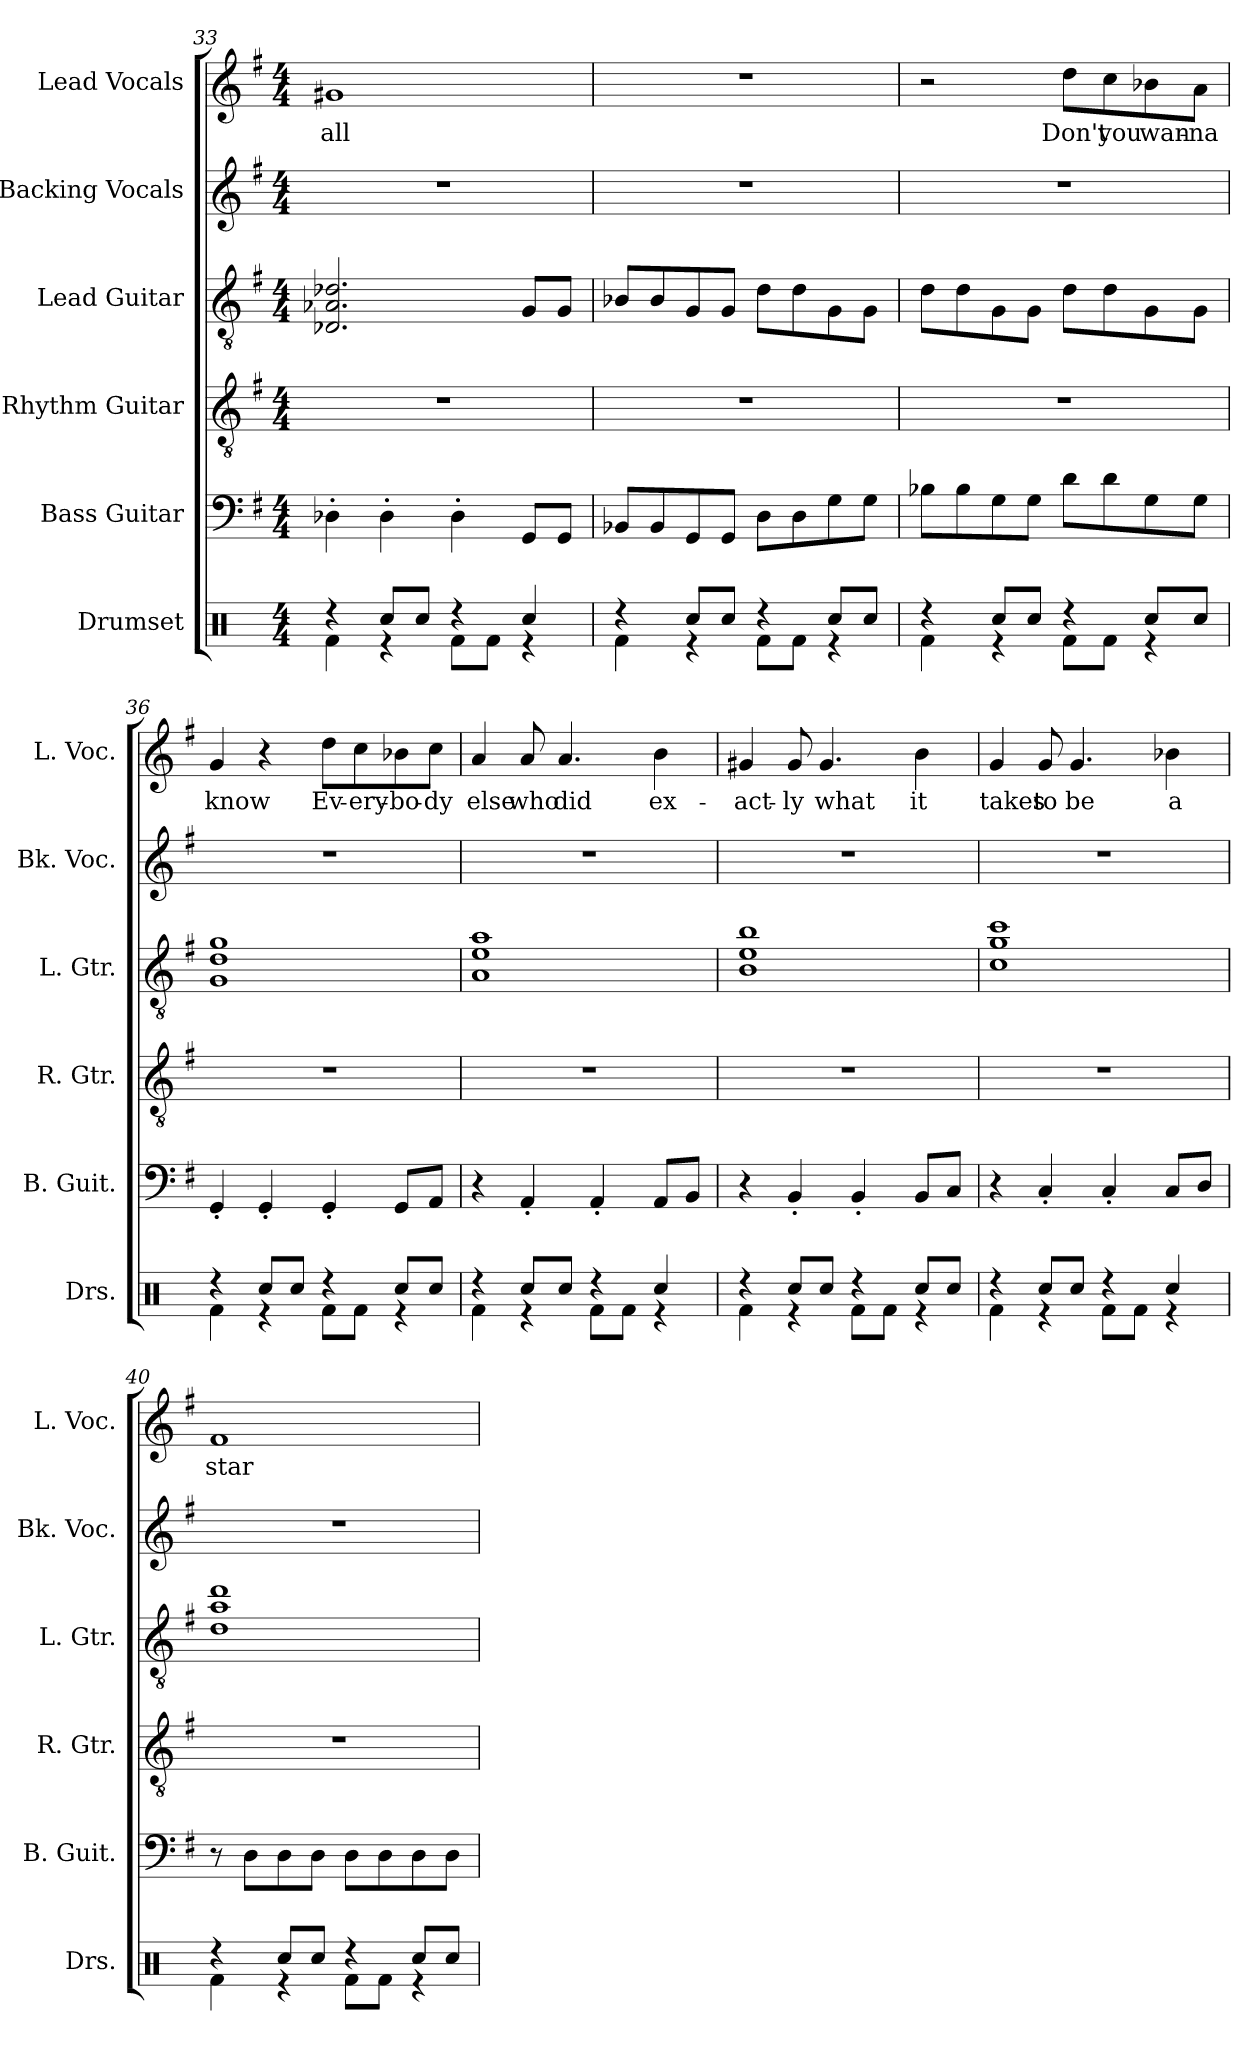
**kern	**kern	**kern	**kern	**kern	**kern	**text
*part6	*part5	*part4	*part3	*part2	*part1	*part1
*staff6	*staff5	*staff4	*staff3	*staff2	*staff1	*staff1
*I"Drumset	*I"Bass Guitar	*I"Rhythm Guitar	*I"Lead Guitar	*I"Backing Vocals	*I"Lead Vocals	*
*I'Drs.	*I'B. Guit.	*I'R. Gtr.	*I'L. Gtr.	*I'Bk. Voc.	*I'L. Voc.	*
!!LO:PB:g=z
*clefX	*clefF4	*clefGv2	*clefGv2	*clefG2	*clefG2	*
*	*ITrd7c12	*	*	*	*	*
*k[]	*k[f#]	*k[f#]	*k[f#]	*k[f#]	*k[f#]	*
*M4/4	*M4/4	*M4/4	*M4/4	*M4/4	*M4/4	*
=33	=33	=33	=33	=33	=33	=33
*^	*	*	*	*	*	*
!	!	!	!	!	!	!	!LO:LY:b
4r	4Rf\	4DD-X'\	1r	2.D-X/ 2.A-X/ 2.d-X/	1r	1g#X	all
8Rcc/L	4r	4DD-'\	.	.	.	.	.
8Rcc/J	.	.	.	.	.	.	.
4r	8Rf\L	4DD-'\	.	.	.	.	.
.	8Rf\J	.	.	.	.	.	.
4Rcc/	4r	8GGG/L	.	8G/L	.	.	.
.	.	8GGG/J	.	8G/J	.	.	.
=34	=34	=34	=34	=34	=34	=34	=34
4r	4Rf\	8BBB-X/L	1r	8B-X/L	1r	1r	.
.	.	8BBB-/	.	8B-/	.	.	.
8Rcc/L	4r	8GGG/	.	8G/	.	.	.
8Rcc/J	.	8GGG/J	.	8G/J	.	.	.
4r	8Rf\L	8DD\L	.	8d\L	.	.	.
.	8Rf\J	8DD\	.	8d\	.	.	.
8Rcc/L	4r	8GG\	.	8G\	.	.	.
8Rcc/J	.	8GG\J	.	8G\J	.	.	.
=35	=35	=35	=35	=35	=35	=35	=35
4r	4Rf\	8BB-X\L	1r	8d\L	1r	2r	.
.	.	8BB-\	.	8d\	.	.	.
8Rcc/L	4r	8GG\	.	8G\	.	.	.
8Rcc/J	.	8GG\J	.	8G\J	.	.	.
!	!	!	!	!	!	!	!LO:LY:b
4r	8Rf\L	8D\L	.	8d\L	.	8dd\L	Don't
!	!	!	!	!	!	!	!LO:LY:b
.	8Rf\J	8D\	.	8d\	.	8cc\	you
!	!	!	!	!	!	!	!LO:LY:b
8Rcc/L	4r	8GG\	.	8G\	.	8b-X\	wan-
!	!	!	!	!	!	!	!LO:LY:b
8Rcc/J	.	8GG\J	.	8G\J	.	8a\J	-na
=36	=36	=36	=36	=36	=36	=36	=36
!	!	!	!	!	!	!	!LO:LY:b
4r	4Rf\	4GGG'/	1r	1G 1d 1g	1r	4g/	know
8Rcc/L	4r	4GGG'/	.	.	.	4r	.
8Rcc/J	.	.	.	.	.	.	.
!	!	!	!	!	!	!	!LO:LY:b
4r	8Rf\L	4GGG'/	.	.	.	8dd\L	Ev-
!	!	!	!	!	!	!	!LO:LY:b
.	8Rf\J	.	.	.	.	8cc\	-ery-
!	!	!	!	!	!	!	!LO:LY:b
8Rcc/L	4r	8GGG/L	.	.	.	8b-X\	-bo-
!	!	!	!	!	!	!	!LO:LY:b
8Rcc/J	.	8AAA/J	.	.	.	8cc\J	-dy
!!LO:LB:g=z
=37	=37	=37	=37	=37	=37	=37	=37
!	!	!	!	!	!	!	!LO:LY:b
4r	4Rf\	4r	1r	1A 1e 1a	1r	4a/	else
!	!	!	!	!	!	!	!LO:LY:b
8Rcc/L	4r	4AAA'/	.	.	.	8a/	who
!	!	!	!	!	!	!	!LO:LY:b
8Rcc/J	.	.	.	.	.	4.a/	did
4r	8Rf\L	4AAA'/	.	.	.	.	.
.	8Rf\J	.	.	.	.	.	.
!	!	!	!	!	!	!	!LO:LY:b
4Rcc/	4r	8AAA/L	.	.	.	4b\	ex-
.	.	8BBB/J	.	.	.	.	.
=38	=38	=38	=38	=38	=38	=38	=38
!	!	!	!	!	!	!	!LO:LY:b
4r	4Rf\	4r	1r	1B 1e 1b	1r	4g#X/	-act-
!	!	!	!	!	!	!	!LO:LY:b
8Rcc/L	4r	4BBB'/	.	.	.	8g#/	-ly
!	!	!	!	!	!	!	!LO:LY:b
8Rcc/J	.	.	.	.	.	4.g#/	what
4r	8Rf\L	4BBB'/	.	.	.	.	.
.	8Rf\J	.	.	.	.	.	.
!	!	!	!	!	!	!	!LO:LY:b
8Rcc/L	4r	8BBB/L	.	.	.	4b\	it
8Rcc/J	.	8CC/J	.	.	.	.	.
=39	=39	=39	=39	=39	=39	=39	=39
!	!	!	!	!	!	!	!LO:LY:b
4r	4Rf\	4r	1r	1c 1g 1cc	1r	4g/	takes
!	!	!	!	!	!	!	!LO:LY:b
8Rcc/L	4r	4CC'/	.	.	.	8g/	to
!	!	!	!	!	!	!	!LO:LY:b
8Rcc/J	.	.	.	.	.	4.g/	be
4r	8Rf\L	4CC'/	.	.	.	.	.
.	8Rf\J	.	.	.	.	.	.
!	!	!	!	!	!	!	!LO:LY:b
4Rcc/	4r	8CC/L	.	.	.	4b-X\	a
.	.	8DD/J	.	.	.	.	.
=40	=40	=40	=40	=40	=40	=40	=40
!	!	!	!	!	!	!	!LO:LY:b
4r	4Rf\	8r	1r	1d 1a 1dd	1r	1f#	star
.	.	8DD\L	.	.	.	.	.
8Rcc/L	4r	8DD\	.	.	.	.	.
8Rcc/J	.	8DD\J	.	.	.	.	.
4r	8Rf\L	8DD\L	.	.	.	.	.
.	8Rf\J	8DD\	.	.	.	.	.
8Rcc/L	4r	8DD\	.	.	.	.	.
8Rcc/J	.	8DD\J	.	.	.	.	.
*v	*v	*	*	*	*	*	*
=	=	=	=	=	=	=
*-	*-	*-	*-	*-	*-	*-
